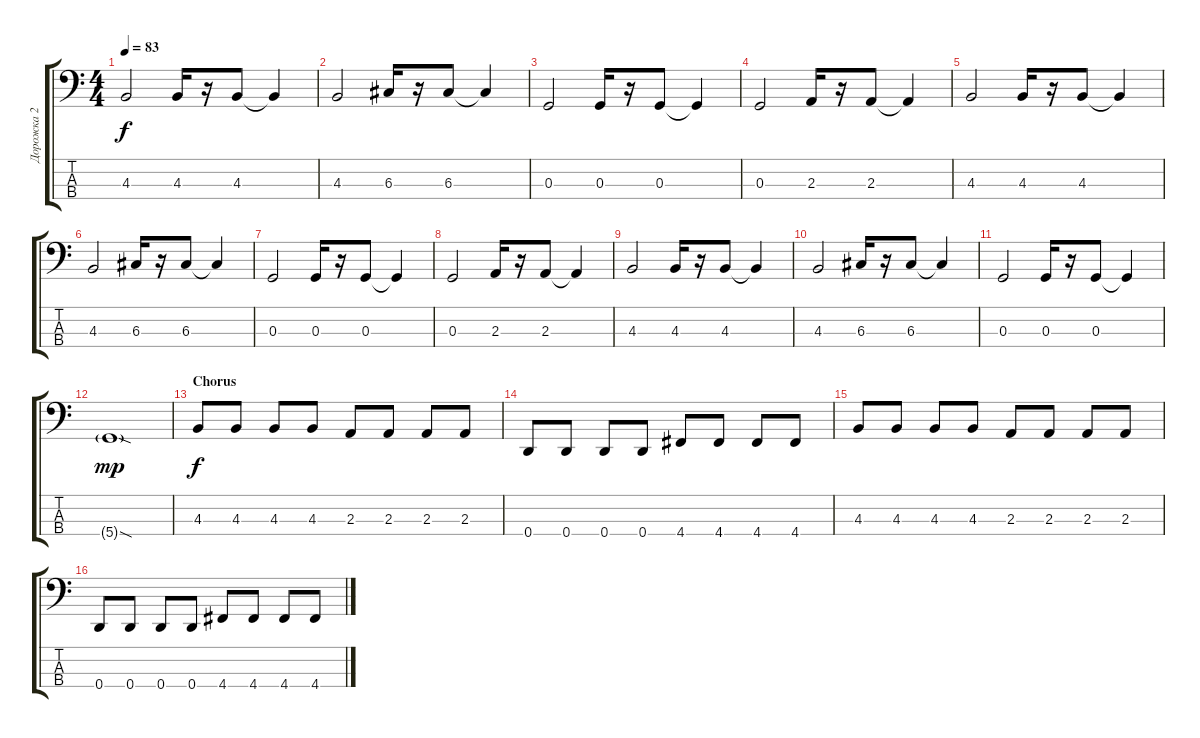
\track ("Дорожка 2" "Дорожка 2") {instrument electricbasspick}
\staff {score tabs}
\tuning (F2 C2 G1 D1) {hide}
\ts (4 4)
\tempo 83
\clef f4
\ks c
4.3.2{dy f} 4.3.16 r.16 4.3.8 4.3{t}.4 |
4.3.2 6.3.16 r.16 6.3.8 6.3{t}.4 |
0.3.2 0.3.16 r.16 0.3.8 0.3{t}.4 |
0.3.2 2.3.16 r.16 2.3.8 2.3{t}.4 |
4.3.2 4.3.16 r.16 4.3.8 4.3{t}.4 |
4.3.2 6.3.16 r.16 6.3.8 6.3{t}.4 |
0.3.2 0.3.16 r.16 0.3.8 0.3{t}.4 |
0.3.2 2.3.16 r.16 2.3.8 2.3{t}.4 |
4.3.2 4.3.16 r.16 4.3.8 4.3{t}.4 |
4.3.2 6.3.16 r.16 6.3.8 6.3{t}.4 |
0.3.2 0.3.16 r.16 0.3.8 0.3{t}.4 |
5.4{sod g}.1{dy mp} |
\section ("" "Chorus")
4.3.8{dy f} 4.3.8 4.3.8 4.3.8 2.3.8 2.3.8 2.3.8 2.3.8 |
0.4.8 0.4.8 0.4.8 0.4.8 4.4.8 4.4.8 4.4.8 4.4.8 |
4.3.8 4.3.8 4.3.8 4.3.8 2.3.8 2.3.8 2.3.8 2.3.8 |
0.4.8 0.4.8 0.4.8 0.4.8 4.4.8 4.4.8 4.4.8 4.4.8
